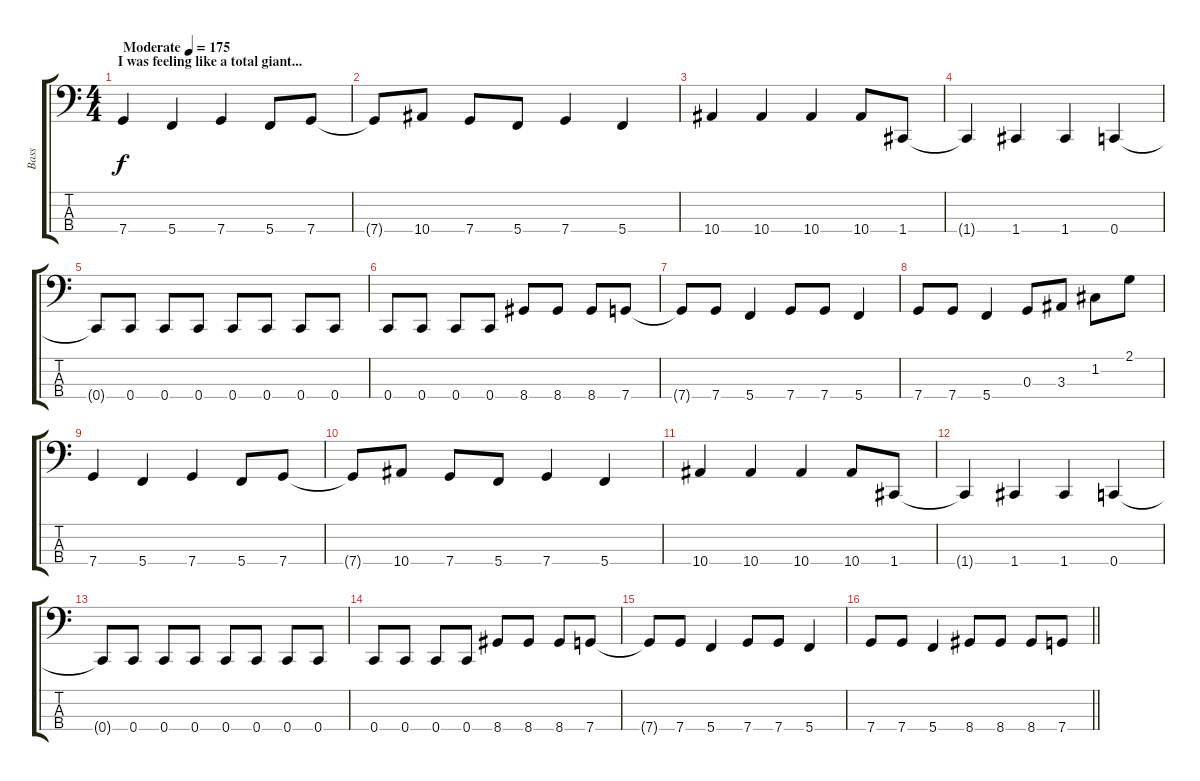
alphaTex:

\track ("Bass" "Bass") {instrument electricbasspick}
\staff {score tabs}
\tuning (F2 C2 G1 C1) {hide}
\ts (4 4)
\section ("" "I was feeling like a total giant...")
\tempo (175 "Moderate")
\clef f4
\ks c
7.4.4{dy f instrument electricbasspick} 5.4.4 7.4.4 5.4.8 7.4.8 |
7.4{t}.8 10.4.8 7.4.8 5.4.8 7.4.4 5.4.4 |
10.4.4 10.4.4 10.4.4 10.4.8 1.4.8 |
1.4{t}.4 1.4.4 1.4.4 0.4.4 |
0.4{t}.8 0.4.8 0.4.8 0.4.8 0.4.8 0.4.8 0.4.8 0.4.8 |
0.4.8 0.4.8 0.4.8 0.4.8 8.4.8 8.4.8 8.4.8 7.4.8 |
7.4{t}.8 7.4.8 5.4.4 7.4.8 7.4.8 5.4.4 |
7.4.8 7.4.8 5.4.4 0.3.8 3.3.8 1.2.8 2.1.8 |
7.4.4 5.4.4 7.4.4 5.4.8 7.4.8 |
7.4{t}.8 10.4.8 7.4.8 5.4.8 7.4.4 5.4.4 |
10.4.4 10.4.4 10.4.4 10.4.8 1.4.8 |
1.4{t}.4 1.4.4 1.4.4 0.4.4 |
0.4{t}.8 0.4.8 0.4.8 0.4.8 0.4.8 0.4.8 0.4.8 0.4.8 |
0.4.8 0.4.8 0.4.8 0.4.8 8.4.8 8.4.8 8.4.8 7.4.8 |
7.4{t}.8 7.4.8 5.4.4 7.4.8 7.4.8 5.4.4 |
\barLineRight lightlight
7.4.8 7.4.8 5.4.4 8.4.8 8.4.8 8.4.8 7.4.8
